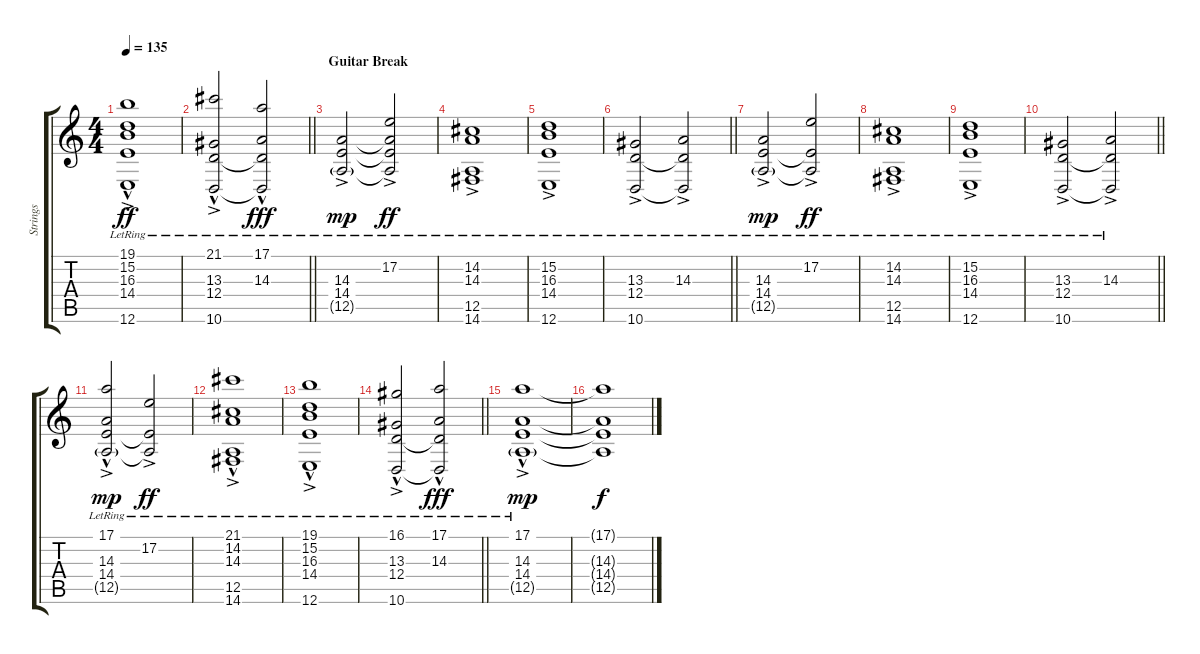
\track ("Strings" "Strings") {instrument stringensemble1}
\staff {score tabs}
\tuning (E4 B3 G3 D3 A2 E2) {hide}
\ts (4 4)
\tempo 135
\clef g2
\ks c
(19.1{hac lr} 15.2{lr} 16.3{ac lr} 14.4{lr} 12.6{lr}).1{dy ff} |
\barLineRight lightlight
(21.1{hac lr} 13.3{ac lr} 12.4{lr} 10.6{lr}).2 (17.1{lr} 14.3{hac lr} 12.4{t} 10.6{t}).2{dy fff} |
\section ("" "Guitar Break")
(14.3{ac lr} 14.4{lr} 12.5{g lr}).2{dy mp} (17.2{ac lr} 14.3{t} 14.4{t} 12.5{t}).2{dy ff} |
(14.2{lr} 14.3{ac lr} 12.5{lr} 14.6{lr}).1 |
(15.2{lr} 16.3{ac lr} 14.4{lr} 12.6{lr}).1 |
\barLineRight lightlight
(13.3{ac lr} 12.4{lr} 10.6{lr}).2 (14.3{ac lr} 12.4{t} 10.6{t}).2 |
(14.3{ac lr} 14.4{lr} 12.5{g lr}).2{dy mp} (17.2{ac lr} 14.4{t} 12.5{t}).2{dy ff} |
(14.2{lr} 14.3{ac lr} 12.5{lr} 14.6{lr}).1 |
(15.2{lr} 16.3{ac lr} 14.4{lr} 12.6{lr}).1 |
\barLineRight lightlight
(13.3{ac lr} 12.4{lr} 10.6{lr}).2 (14.3{ac lr} 12.4{t} 10.6{t}).2 |
(17.1{hac lr} 14.3{ac lr} 14.4{lr} 12.5{g lr}).2{dy mp} (17.2{ac lr} 14.4{t} 12.5{t}).2{dy ff} |
(21.1{hac lr} 14.2{lr} 14.3{ac lr} 12.5{lr} 14.6{lr}).1 |
(19.1{hac lr} 15.2{lr} 16.3{ac lr} 14.4{lr} 12.6{lr}).1 |
\barLineRight lightlight
(16.1{hac lr} 13.3{ac lr} 12.4{lr} 10.6{lr}).2{volume 14} (17.1 14.3{hac lr} 12.4{t} 10.6{t}).2{dy fff} |
(17.1{hac lr} 14.3{ac lr} 14.4{lr} 12.5{g lr}).1{dy mp} |
(17.1{t} 14.3{t} 14.4{t} 12.5{t}).1{dy f}
